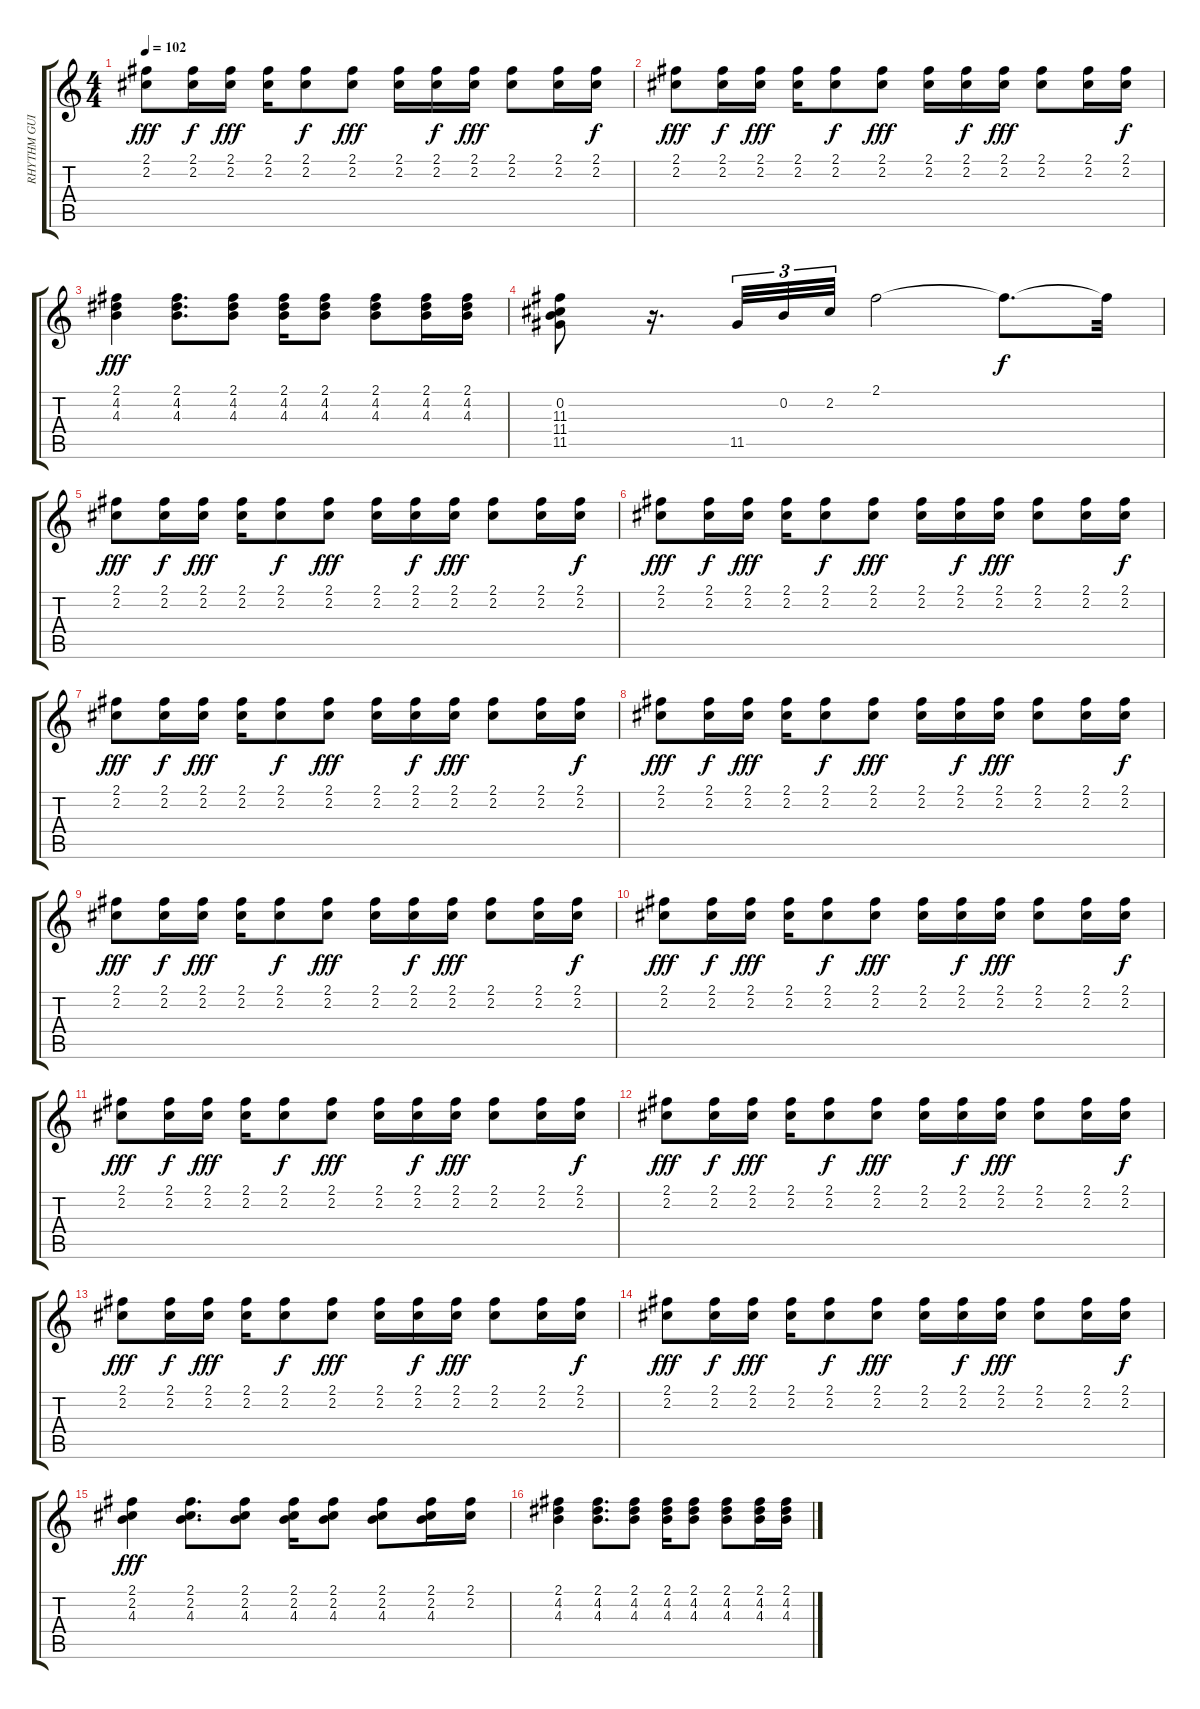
\track ("RHYTHM GUITAR" "RHYTHM GUI") {instrument acousticguitarsteel}
\staff {score tabs}
\tuning (E4 B3 G3 D3 A2 E2) {hide}
\ts (4 4)
\tempo 102
\clef g2
\ks c
(2.1 2.2).8{dy fff volume 10} (2.1 2.2).16{dy f} (2.1 2.2).16{dy fff} (2.1 2.2).16 (2.1 2.2).8{dy f} (2.1 2.2).8{dy fff} (2.1 2.2).16 (2.1 2.2).16{dy f} (2.1 2.2).16{dy fff} (2.1 2.2).8 (2.1 2.2).16 (2.1 2.2).16{dy f} |
(2.1 2.2).8{dy fff} (2.1 2.2).16{dy f} (2.1 2.2).16{dy fff} (2.1 2.2).16 (2.1 2.2).8{dy f} (2.1 2.2).8{dy fff} (2.1 2.2).16 (2.1 2.2).16{dy f} (2.1 2.2).16{dy fff} (2.1 2.2).8 (2.1 2.2).16 (2.1 2.2).16{dy f} |
(2.1 4.2 4.3).4{dy fff volume 11} (2.1 4.2 4.3).8{d} (2.1 4.2 4.3).8 (2.1 4.2 4.3).16 (2.1 4.2 4.3).8 (2.1 4.2 4.3).8 (2.1 4.2 4.3).16 (2.1 4.2 4.3).16 |
(0.2 11.3 11.4 11.5).8{volume 14} r.16{d} 11.5.32{tu (3 2)} 0.2.32{tu (3 2)} 2.2.32{tu (3 2)} 2.1.2 2.1{t}.8{d dy f} 2.1{t}.32 |
(2.1 2.2).8{dy fff volume 11} (2.1 2.2).16{dy f} (2.1 2.2).16{dy fff} (2.1 2.2).16 (2.1 2.2).8{dy f} (2.1 2.2).8{dy fff} (2.1 2.2).16 (2.1 2.2).16{dy f} (2.1 2.2).16{dy fff} (2.1 2.2).8 (2.1 2.2).16 (2.1 2.2).16{dy f} |
(2.1 2.2).8{dy fff} (2.1 2.2).16{dy f} (2.1 2.2).16{dy fff} (2.1 2.2).16 (2.1 2.2).8{dy f} (2.1 2.2).8{dy fff} (2.1 2.2).16 (2.1 2.2).16{dy f} (2.1 2.2).16{dy fff} (2.1 2.2).8 (2.1 2.2).16 (2.1 2.2).16{dy f} |
(2.1 2.2).8{dy fff} (2.1 2.2).16{dy f} (2.1 2.2).16{dy fff} (2.1 2.2).16 (2.1 2.2).8{dy f} (2.1 2.2).8{dy fff} (2.1 2.2).16 (2.1 2.2).16{dy f} (2.1 2.2).16{dy fff} (2.1 2.2).8 (2.1 2.2).16 (2.1 2.2).16{dy f} |
(2.1 2.2).8{dy fff} (2.1 2.2).16{dy f} (2.1 2.2).16{dy fff} (2.1 2.2).16 (2.1 2.2).8{dy f} (2.1 2.2).8{dy fff} (2.1 2.2).16 (2.1 2.2).16{dy f} (2.1 2.2).16{dy fff} (2.1 2.2).8 (2.1 2.2).16 (2.1 2.2).16{dy f} |
(2.1 2.2).8{dy fff} (2.1 2.2).16{dy f} (2.1 2.2).16{dy fff} (2.1 2.2).16 (2.1 2.2).8{dy f} (2.1 2.2).8{dy fff} (2.1 2.2).16 (2.1 2.2).16{dy f} (2.1 2.2).16{dy fff} (2.1 2.2).8 (2.1 2.2).16 (2.1 2.2).16{dy f} |
(2.1 2.2).8{dy fff} (2.1 2.2).16{dy f} (2.1 2.2).16{dy fff} (2.1 2.2).16 (2.1 2.2).8{dy f} (2.1 2.2).8{dy fff} (2.1 2.2).16 (2.1 2.2).16{dy f} (2.1 2.2).16{dy fff} (2.1 2.2).8 (2.1 2.2).16 (2.1 2.2).16{dy f} |
(2.1 2.2).8{dy fff} (2.1 2.2).16{dy f} (2.1 2.2).16{dy fff} (2.1 2.2).16 (2.1 2.2).8{dy f} (2.1 2.2).8{dy fff} (2.1 2.2).16 (2.1 2.2).16{dy f} (2.1 2.2).16{dy fff} (2.1 2.2).8 (2.1 2.2).16 (2.1 2.2).16{dy f} |
(2.1 2.2).8{dy fff} (2.1 2.2).16{dy f} (2.1 2.2).16{dy fff} (2.1 2.2).16 (2.1 2.2).8{dy f} (2.1 2.2).8{dy fff} (2.1 2.2).16 (2.1 2.2).16{dy f} (2.1 2.2).16{dy fff} (2.1 2.2).8 (2.1 2.2).16 (2.1 2.2).16{dy f} |
(2.1 2.2).8{dy fff} (2.1 2.2).16{dy f} (2.1 2.2).16{dy fff} (2.1 2.2).16 (2.1 2.2).8{dy f} (2.1 2.2).8{dy fff} (2.1 2.2).16 (2.1 2.2).16{dy f} (2.1 2.2).16{dy fff} (2.1 2.2).8 (2.1 2.2).16 (2.1 2.2).16{dy f} |
(2.1 2.2).8{dy fff} (2.1 2.2).16{dy f} (2.1 2.2).16{dy fff} (2.1 2.2).16 (2.1 2.2).8{dy f} (2.1 2.2).8{dy fff} (2.1 2.2).16 (2.1 2.2).16{dy f} (2.1 2.2).16{dy fff} (2.1 2.2).8 (2.1 2.2).16 (2.1 2.2).16{dy f} |
(2.1 2.2 4.3).4{dy fff} (2.1 2.2 4.3).8{d} (2.1 2.2 4.3).8 (2.1 2.2 4.3).16 (2.1 2.2 4.3).8 (2.1 2.2 4.3).8 (2.1 2.2 4.3).16 (2.1 2.2).16 |
(2.1 4.2 4.3).4 (2.1 4.2 4.3).8{d} (2.1 4.2 4.3).8 (2.1 4.2 4.3).16 (2.1 4.2 4.3).8 (2.1 4.2 4.3).8 (2.1 4.2 4.3).16 (2.1 4.2 4.3).16
